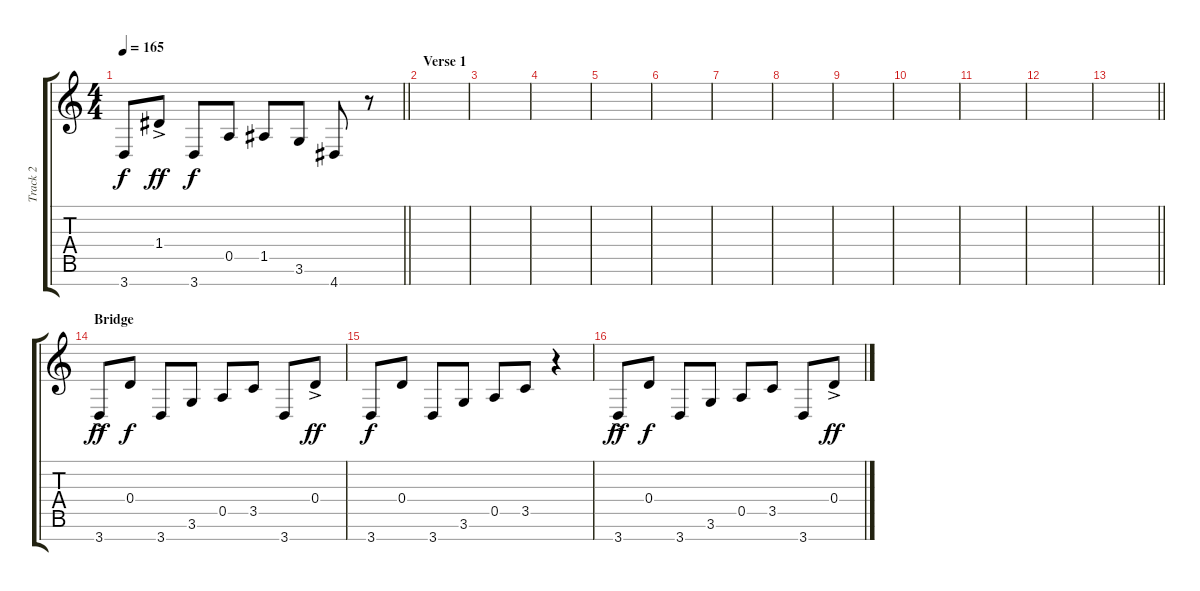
\track ("Track 2" "Track 2") {instrument distortionguitar}
\staff {score tabs}
\tuning (E4 B3 G3 D3 A2 E2 B1) {hide}
\ts (4 4)
\tempo 165
\clef g2
\barLineRight lightlight
\ks c
3.7.8{dy f} 1.4{ac}.8{dy ff} 3.7.8{dy f} 0.5.8 1.5.8 3.6.8 4.7.8 r.8 |
\section ("" "Verse 1")
|
|
|
|
|
|
|
|
|
|
|
\barLineRight lightlight
|
\section ("" "Bridge")
3.7{ac}.8{dy ff} 0.4.8{dy f} 3.7.8 3.6.8 0.5.8 3.5.8 3.7.8 0.4{ac}.8{dy ff} |
3.7.8{dy f} 0.4.8 3.7.8 3.6.8 0.5.8 3.5.8 r.4 |
3.7{ac}.8{dy ff} 0.4.8{dy f} 3.7.8 3.6.8 0.5.8 3.5.8 3.7.8 0.4{ac}.8{dy ff}
